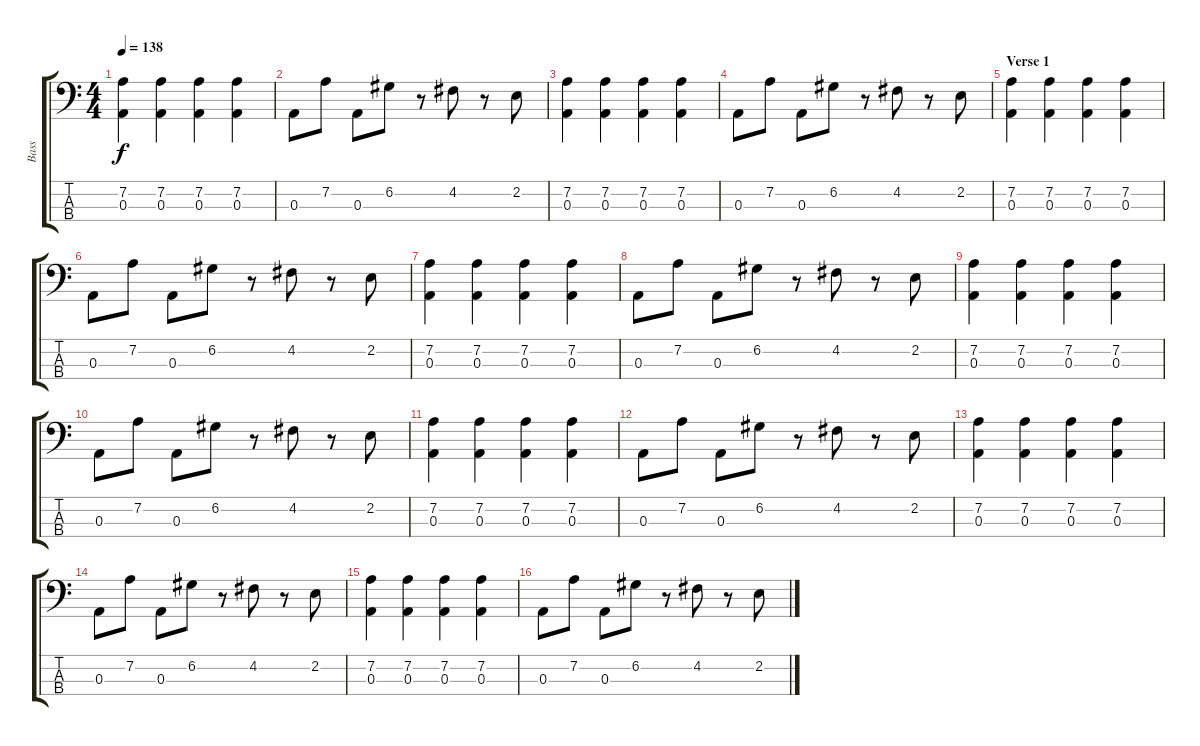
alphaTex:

\track ("Bass" "Bass") {instrument electricbassfinger}
\staff {score tabs}
\tuning (G2 D2 A1 E1) {hide}
\ts (4 4)
\tempo 138
\clef f4
\ks c
(7.2 0.3).4{dy f} (7.2 0.3).4 (7.2 0.3).4 (7.2 0.3).4 |
0.3.8 7.2.8 0.3.8 6.2.8 r.8 4.2.8 r.8 2.2.8 |
(7.2 0.3).4 (7.2 0.3).4 (7.2 0.3).4 (7.2 0.3).4 |
0.3.8 7.2.8 0.3.8 6.2.8 r.8 4.2.8 r.8 2.2.8 |
\section ("" "Verse 1")
(7.2 0.3).4 (7.2 0.3).4 (7.2 0.3).4 (7.2 0.3).4 |
0.3.8 7.2.8 0.3.8 6.2.8 r.8 4.2.8 r.8 2.2.8 |
(7.2 0.3).4 (7.2 0.3).4 (7.2 0.3).4 (7.2 0.3).4 |
0.3.8 7.2.8 0.3.8 6.2.8 r.8 4.2.8 r.8 2.2.8 |
(7.2 0.3).4 (7.2 0.3).4 (7.2 0.3).4 (7.2 0.3).4 |
0.3.8 7.2.8 0.3.8 6.2.8 r.8 4.2.8 r.8 2.2.8 |
(7.2 0.3).4 (7.2 0.3).4 (7.2 0.3).4 (7.2 0.3).4 |
0.3.8 7.2.8 0.3.8 6.2.8 r.8 4.2.8 r.8 2.2.8 |
(7.2 0.3).4 (7.2 0.3).4 (7.2 0.3).4 (7.2 0.3).4 |
0.3.8 7.2.8 0.3.8 6.2.8 r.8 4.2.8 r.8 2.2.8 |
(7.2 0.3).4 (7.2 0.3).4 (7.2 0.3).4 (7.2 0.3).4 |
0.3.8 7.2.8 0.3.8 6.2.8 r.8 4.2.8 r.8 2.2.8
